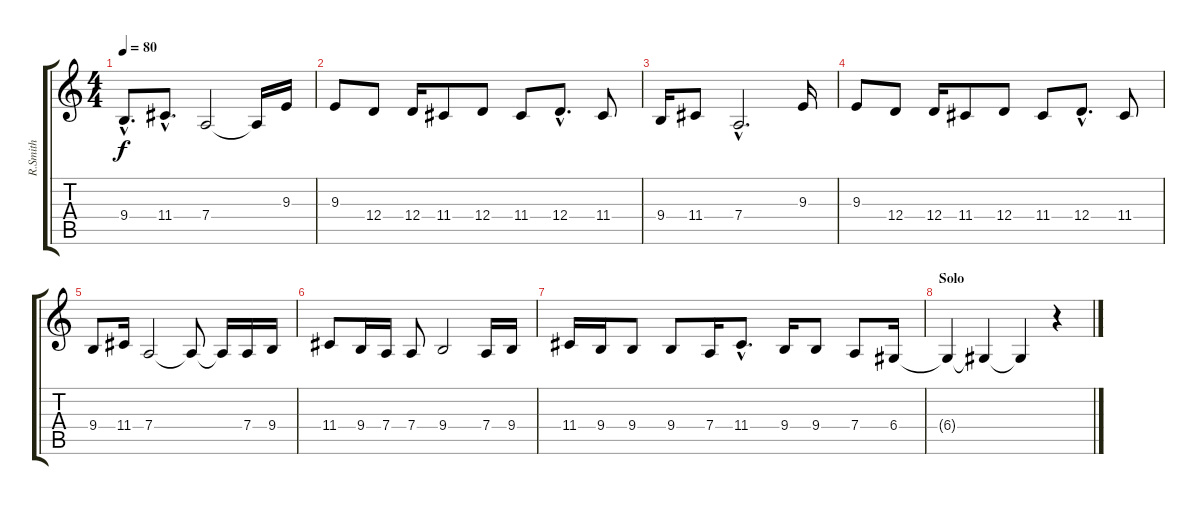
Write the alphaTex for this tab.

\track ("R.Smith" "R.Smith") {instrument clarinet}
\staff {score tabs}
\tuning (E4 B3 G3 D3 A2 E2) {hide}
\ts (4 4)
\tempo 80
\clef g2
\ks c
9.4{hac}.8{d dy f} 11.4{hac}.8{d} 7.4.2 7.4{t}.16 9.3.16 |
9.3.8 12.4.8 12.4.16 11.4.8 12.4.8 11.4.8 12.4{hac}.8{d} 11.4.8 |
9.4.16 11.4.8 7.4{hac}.2{d} 9.3.16 |
9.3.8 12.4.8 12.4.16 11.4.8 12.4.8 11.4.8 12.4{hac}.8{d} 11.4.8 |
9.4.8 11.4.16 7.4.2 7.4{t}.8 7.4{t}.16 7.4.16 9.4.16 |
11.4.8 9.4.16 7.4.16 7.4.8 9.4.2 7.4.16 9.4.16 |
11.4.16 9.4.16 9.4.8 9.4.8 7.4.16 11.4{hac}.8{d} 9.4.16 9.4.8 7.4.8 6.4.16 |
\section ("" "Solo")
6.4{t}.4 6.4{t}.4 6.4{t}.4 r.4
